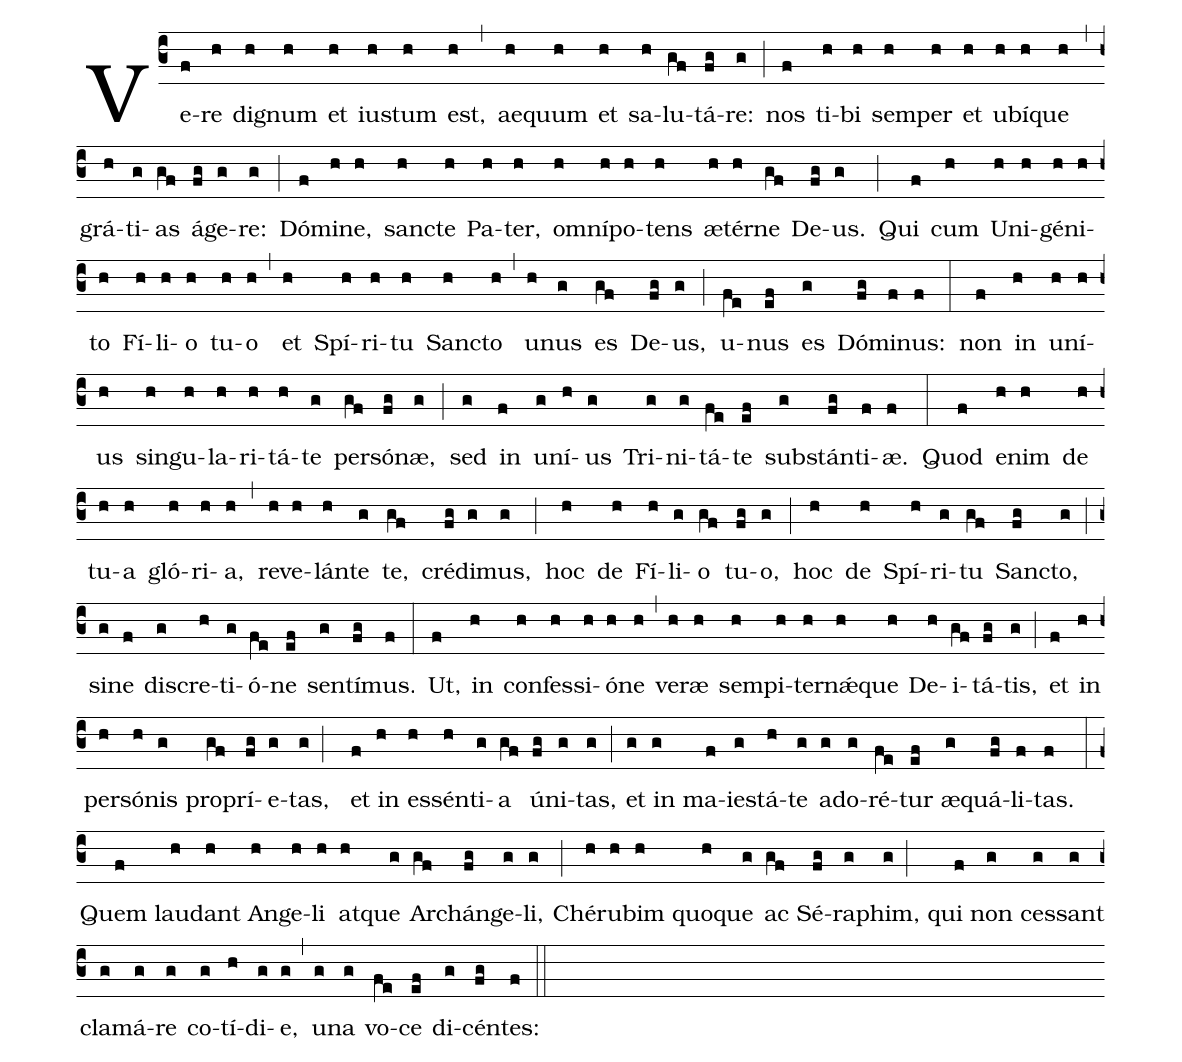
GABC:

%%
(c3) Ve(f)re(h) di(h)gnum(h) et(h) iu(h)stum(h) est,(h) (,)   ae(h)quum(h) et(h) sa(h)lu(gf)tá(fg)re:(g) (;)
nos(f) ti(h)bi(h) sem(h)per(h) et(h) u(h)bí(h)que(h) (,) grá(h)ti(g)as(gf) á(fg)ge(g)re:(g) (;)
Dó(f)mi(h)ne,(h) san(h)cte(h) Pa(h)ter,(h) om(h)ní(h)po(h)tens(h) æ(h)tér(h)ne(gf) De(fg)us.(g) (;)

Qui(f) cum(h) U(h)ni(h)gé(h)ni(h)to(h) Fí(h)li(h)o(h) tu(h)o(h) (,) et(h) Spí(h)ri(h)tu(h) San(h)cto(h) (,) u(h)nus(g) es(gf) De(fg)us,(g) (;) u(fe)nus(ef) es(g) Dó(fg)mi(f)nus:(f) (:) non(f) in(h) u(h)ní(h)us(h) sin(h)gu(h)la(h)ri(h)tá(h)te(g) per(gf)só(fg)næ,(g) (;) sed(g) in(f) u(g)ní(h)us(g) Tri(g)ni(g)tá(fe)te(ef) sub(g)stán(fg)ti(f)æ.(f) (:) Quod(f) e(h)nim(h) de(h) tu(h)a(h) gló(h)ri(h)a,(h) (,) re(h)ve(h)lán(h)te(g) te,(gf) cré(fg)di(g)mus,(g) (;) hoc(h) de(h) Fí(h)li(g)o(gf) tu(fg)o,(g) (;) hoc(h) de(h) Spí(h)ri(g)tu(gf) San(fg)cto,(g) (;) si(g)ne(f) dis(g)cre(h)ti(g)ó(fe)ne(ef) sen(g)tí(fg)mus.(f) (:)

Ut,(f) in(h) con(h)fes(h)si(h)ó(h)ne(h) (,) ve(h)ræ(h) sem(h)pi(h)ter(h)n<sp>'ae</sp>(h)que(h) De(h)i(gf)tá(fg)tis,(g) (;) et(f) in(h) per(h)só(h)nis(g) pro(gf)prí(fg)e(g)tas,(g;) et(f) in(h) es(h)sén(h)ti(g)a(gf) ú(fg)ni(g)tas,(g) (;) et(g) in(g) ma(f)ie(g)stá(h)te(g) a(g)do(g)ré(fe)tur(ef) æ(g)quá(fg)li(f)tas.(f) (:)

Quem(f) lau(h)dant(h) An(h)ge(h)li(h) at(h)que(g) Ar(gf)chán(fg)ge(g)li,(g) (;) Ché(h)ru(h)bim(h) quo(h)que(g) ac(gf) Sé(fg)ra(g)phim,(g;) qui(f) non(g) ces(g)sant(g) cla(g)má(g)re(g) co(g)tí(h)di(g)e,(g) (,) u(g)na(g) vo(fe)ce(ef) di(g)cén(fg)tes:(f) (::)
